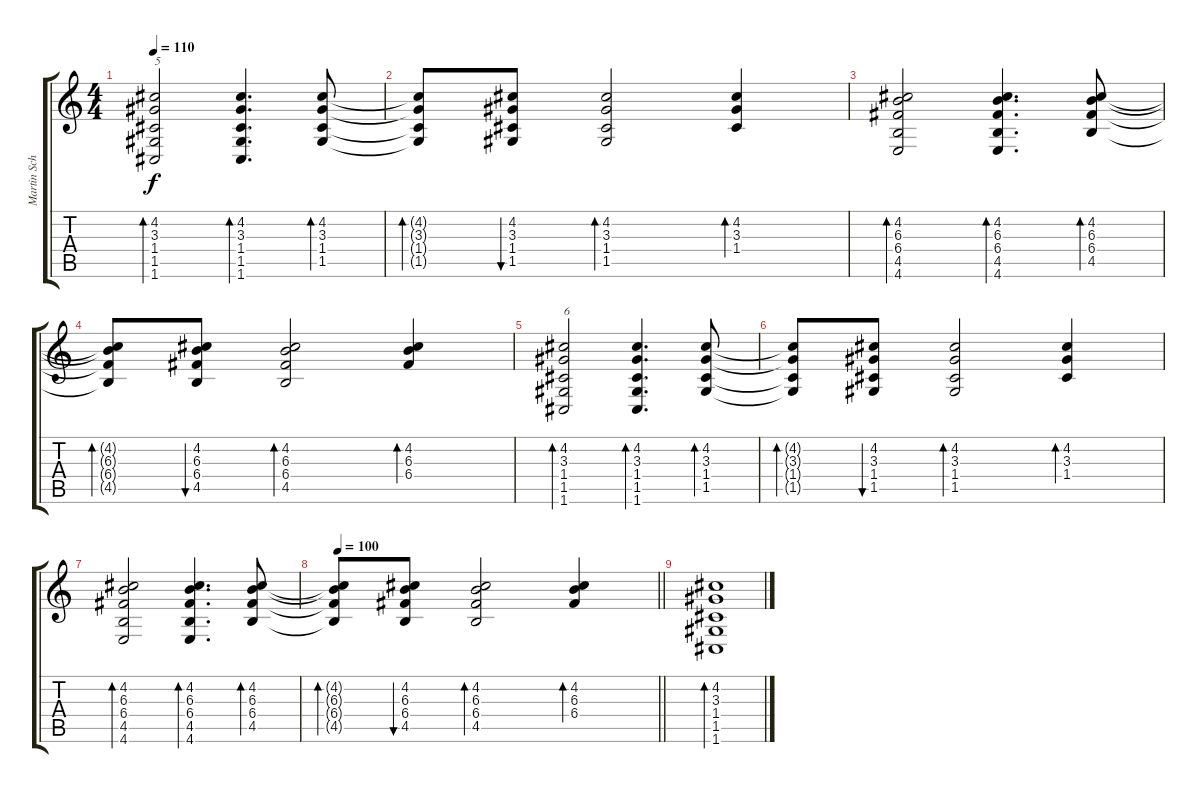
\track ("Martin Schirenc" "Martin Sch") {instrument distortionguitar}
\staff {score tabs}
\tuning (D4 A3 F3 C3 G2 C2) {hide}
\ts (4 4)
\tempo 110
\clef g2
\ks c
(4.2 3.3 1.4 1.5 1.6).2{bd 60 txt "5" dy f} (4.2 3.3 1.4 1.5 1.6).4{d bd 120} (4.2 3.3 1.4 1.5).8{bd 120} |
(4.2{t} 3.3{t} 1.4{t} 1.5{t}).8{bd 120} (4.2 3.3 1.4 1.5).8{bu 120} (4.2 3.3 1.4 1.5).2{bd 120} (4.2 3.3 1.4).4{bd 120} |
(4.2 6.3 6.4 4.5 4.6).2{bd 60} (4.2 6.3 6.4 4.5 4.6).4{d bd 120} (4.2 6.3 6.4 4.5).8{bd 120} |
(4.2{t} 6.3{t} 6.4{t} 4.5{t}).8{bd 120} (4.2 6.3 6.4 4.5).8{bu 120} (4.2 6.3 6.4 4.5).2{bd 120} (4.2 6.3 6.4).4{bd 120} |
(4.2 3.3 1.4 1.5 1.6).2{bd 60 txt "6"} (4.2 3.3 1.4 1.5 1.6).4{d bd 120} (4.2 3.3 1.4 1.5).8{bd 120} |
(4.2{t} 3.3{t} 1.4{t} 1.5{t}).8{bd 120} (4.2 3.3 1.4 1.5).8{bu 120} (4.2 3.3 1.4 1.5).2{bd 120} (4.2 3.3 1.4).4{bd 120} |
(4.2 6.3 6.4 4.5 4.6).2{bd 60} (4.2 6.3 6.4 4.5 4.6).4{d bd 120} (4.2 6.3 6.4 4.5).8{bd 120} |
\tempo 100
\barLineRight lightlight
(4.2{t} 6.3{t} 6.4{t} 4.5{t}).8{bd 120} (4.2 6.3 6.4 4.5).8{bu 120} (4.2 6.3 6.4 4.5).2{bd 120} (4.2 6.3 6.4).4{bd 120} |
(4.2 3.3 1.4 1.5 1.6).1{bd 480}
